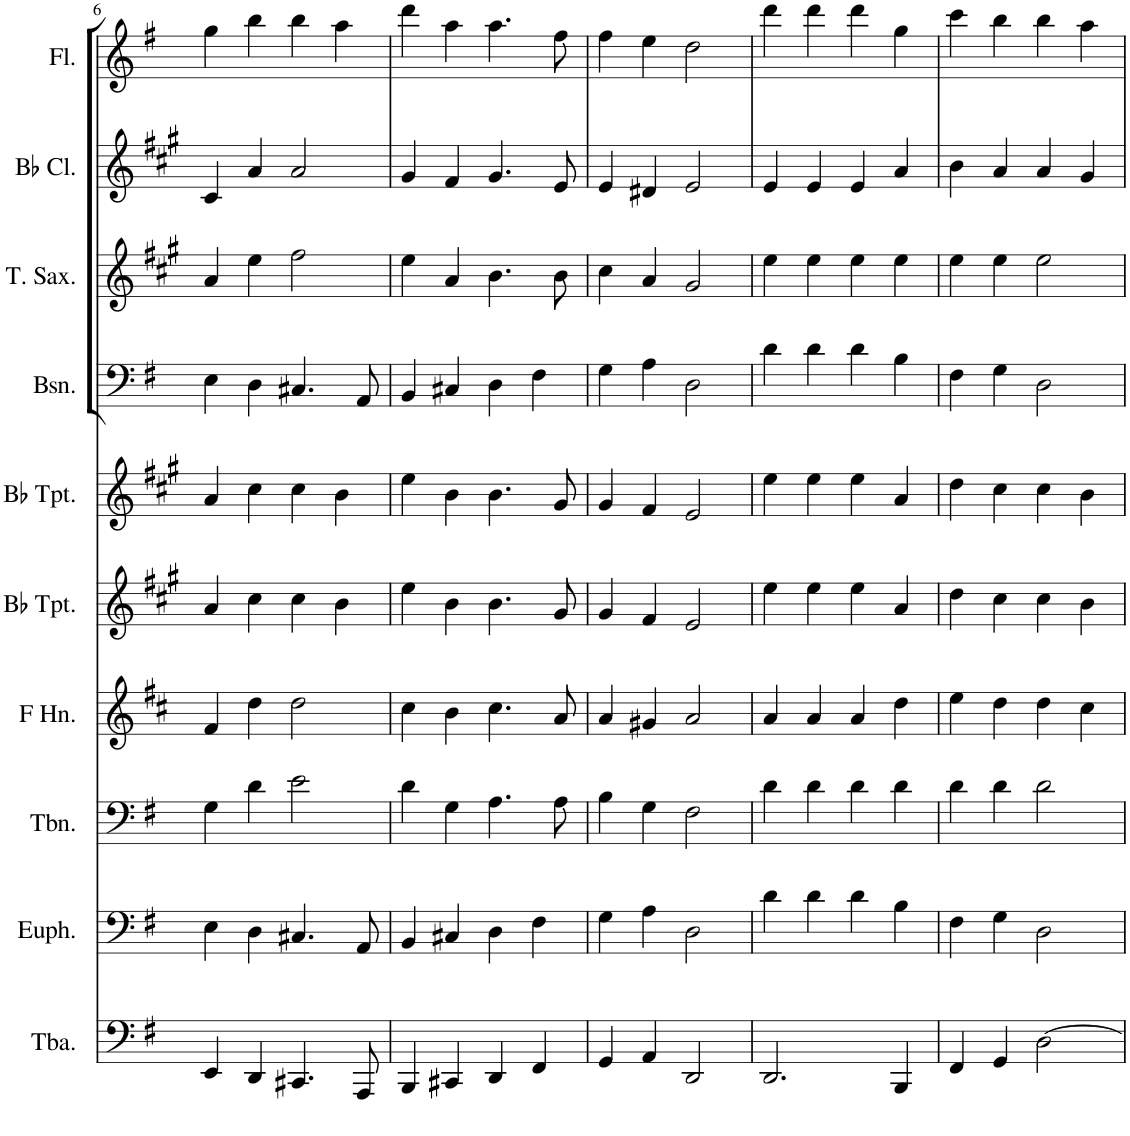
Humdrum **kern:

**kern	**kern	**kern	**kern	**kern	**kern	**kern	**kern	**kern	**kern
*part10	*part9	*part8	*part7	*part6	*part5	*part4	*part3	*part2	*part1
*staff10	*staff9	*staff8	*staff7	*staff6	*staff5	*staff4	*staff3	*staff2	*staff1
*I"Tuba	*I"Euphonium	*I"Trombone	*I"Horn in F	*I"Bb Trumpet	*I"Bb Trumpet	*I"Bassoon	*I"Tenor Saxophone	*I"Bb Clarinet	*I"Flute
*I'Tba.	*I'Euph.	*I'Tbn.	*	*I'Bb Tpt.	*I'Bb Tpt.	*I'Bsn.	*I'T. Sax.	*I'Bb Cl.	*I'Fl.
!!LO:PB:g=z
*clefF4	*clefF4	*clefF4	*clefG2	*clefG2	*clefG2	*clefF4	*clefG2	*clefG2	*clefG2
*	*	*	*Trd4c7	*Trd1c2	*Trd1c2	*	*Trd8c14	*Trd1c2	*
*k[f#]	*k[f#]	*k[f#]	*k[f#c#]	*k[f#c#g#]	*k[f#c#g#]	*k[f#]	*k[f#c#g#]	*k[f#c#g#]	*k[f#]
*M4/4	*M4/4	*M4/4	*M4/4	*M4/4	*M4/4	*M4/4	*M4/4	*M4/4	*M4/4
=6	=6	=6	=6	=6	=6	=6	=6	=6	=6
4EE/	4E\	4G\	4f#/	4a/	4a/	4E\	4a/	4c#/	4gg\
4DD/	4D\	4d\	4dd\	4cc#\	4cc#\	4D\	4ee\	4a/	4bb\
4.CC#X/	4.C#X/	2e\	2dd\	4cc#\	4cc#\	4.C#X/	2ff#\	2a/	4bb\
.	.	.	.	4b\	4b\	.	.	.	4aa\
8AAA/	8AA/	.	.	.	.	8AA/	.	.	.
=7	=7	=7	=7	=7	=7	=7	=7	=7	=7
4BBB/	4BB/	4d\	4cc#\	4ee\	4ee\	4BB/	4ee\	4g#/	4ddd\
4CC#X/	4C#X/	4G\	4b\	4b\	4b\	4C#X/	4a/	4f#/	4aa\
4DD/	4D\	4.A\	4.cc#\	4.b\	4.b\	4D\	4.b\	4.g#/	4.aa\
4FF#/	4F#\	.	.	.	.	4F#\	.	.	.
.	.	8A\	8a/	8g#/	8g#/	.	8b\	8e/	8ff#\
=8	=8	=8	=8	=8	=8	=8	=8	=8	=8
4GG/	4G\	4B\	4a/	4g#/	4g#/	4G\	4cc#\	4e/	4ff#\
4AA/	4A\	4G\	4g#X/	4f#/	4f#/	4A\	4a/	4d#X/	4ee\
2DD/	2D\	2F#\	2a/	2e/	2e/	2D\	2g#/	2e/	2dd\
=9	=9	=9	=9	=9	=9	=9	=9	=9	=9
2.DD/	4d\	4d\	4a/	4ee\	4ee\	4d\	4ee\	4e/	4ddd\
.	4d\	4d\	4a/	4ee\	4ee\	4d\	4ee\	4e/	4ddd\
.	4d\	4d\	4a/	4ee\	4ee\	4d\	4ee\	4e/	4ddd\
4BBB/	4B\	4d\	4dd\	4a/	4a/	4B\	4ee\	4a/	4gg\
=10	=10	=10	=10	=10	=10	=10	=10	=10	=10
4FF#/	4F#\	4d\	4ee\	4dd\	4dd\	4F#\	4ee\	4b\	4ccc\
4GG/	4G\	4d\	4dd\	4cc#\	4cc#\	4G\	4ee\	4a/	4bb\
[2D\	2D\	2d\	4dd\	4cc#\	4cc#\	2D\	2ee\	4a/	4bb\
.	.	.	4cc#\	4b\	4b\	.	.	4g#/	4aa\
=	=	=	=	=	=	=	=	=	=
*-	*-	*-	*-	*-	*-	*-	*-	*-	*-
